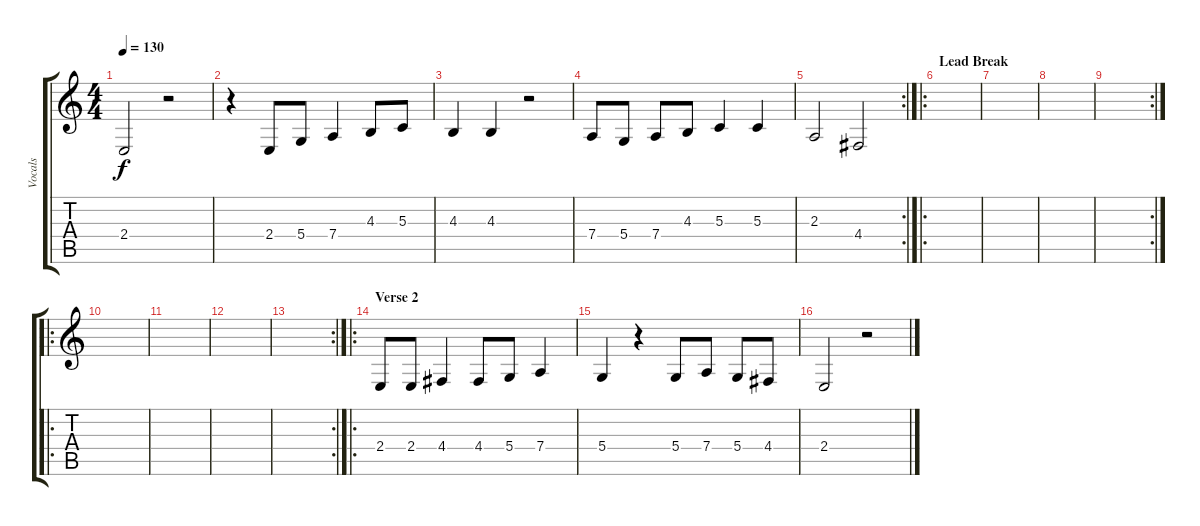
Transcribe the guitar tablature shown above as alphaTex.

\track ("Vocals" "Vocals") {instrument lead6voice}
\staff {score tabs}
\tuning (E4 B3 G3 D3 A2 E2) {hide}
\ts (4 4)
\tempo 130
\clef g2
\ks c
2.4.2{dy f} r.2 |
r.4 2.4.8 5.4.8 7.4.4 4.3.8 5.3.8 |
4.3.4 4.3.4 r.2 |
7.4.8 5.4.8 7.4.8 4.3.8 5.3.4 5.3.4 |
\rc 2
2.3.2 4.4.2 |
\ro
\section ("" "Lead Break")
|
|
|
\rc 2
|
\ro
|
|
|
\rc 2
|
\ro
\section ("" "Verse 2")
2.4.8 2.4.8 4.4.4 4.4.8 5.4.8 7.4.4 |
5.4.4 r.4 5.4.8 7.4.8 5.4.8 4.4.8 |
2.4.2 r.2
